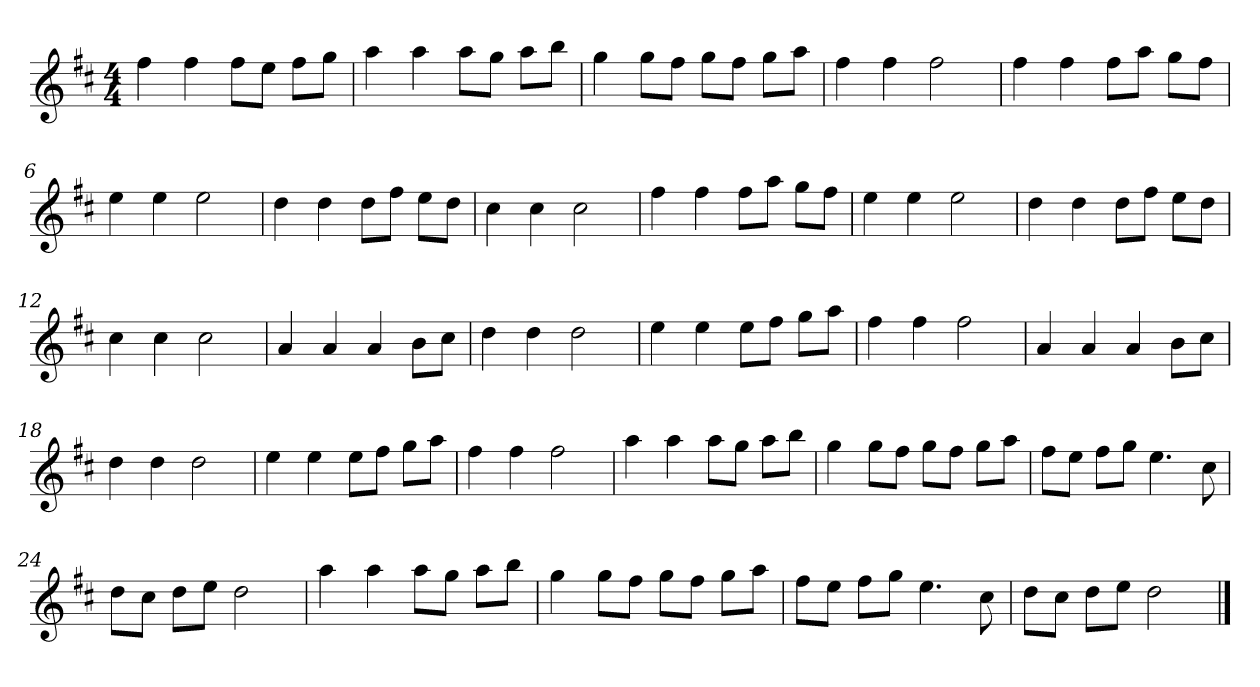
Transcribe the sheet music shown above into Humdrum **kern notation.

**kern
*part1
*staff1
*k[f#c#]
*M4/4
*MM120
=1
4ff#
4ff#
8ff#L
8eeJ
8ff#L
8ggJ
=2
4aa
4aa
8aaL
8ggJ
8aaL
8bbJ
=3
4gg
8ggL
8ff#J
8ggL
8ff#J
8ggL
8aaJ
=4
4ff#
4ff#
2ff#
=5
4ff#
4ff#
8ff#L
8aaJ
8ggL
8ff#J
=6
4ee
4ee
2ee
=7
4dd
4dd
8ddL
8ff#J
8eeL
8ddJ
=8
4cc#
4cc#
2cc#
=9
4ff#
4ff#
8ff#L
8aaJ
8ggL
8ff#J
=10
4ee
4ee
2ee
=11
4dd
4dd
8ddL
8ff#J
8eeL
8ddJ
=12
4cc#
4cc#
2cc#
=13
4a
4a
4a
8bL
8cc#J
=14
4dd
4dd
2dd
=15
4ee
4ee
8eeL
8ff#J
8ggL
8aaJ
=16
4ff#
4ff#
2ff#
=17
4a
4a
4a
8bL
8cc#J
=18
4dd
4dd
2dd
=19
4ee
4ee
8eeL
8ff#J
8ggL
8aaJ
=20
4ff#
4ff#
2ff#
=21
4aa
4aa
8aaL
8ggJ
8aaL
8bbJ
=22
4gg
8ggL
8ff#J
8ggL
8ff#J
8ggL
8aaJ
=23
8ff#L
8eeJ
8ff#L
8ggJ
4.ee
8cc#
=24
8ddL
8cc#J
8ddL
8eeJ
2dd
=25
4aa
4aa
8aaL
8ggJ
8aaL
8bbJ
=26
4gg
8ggL
8ff#J
8ggL
8ff#J
8ggL
8aaJ
=27
8ff#L
8eeJ
8ff#L
8ggJ
4.ee
8cc#
=28
8ddL
8cc#J
8ddL
8eeJ
2dd
==
*-
